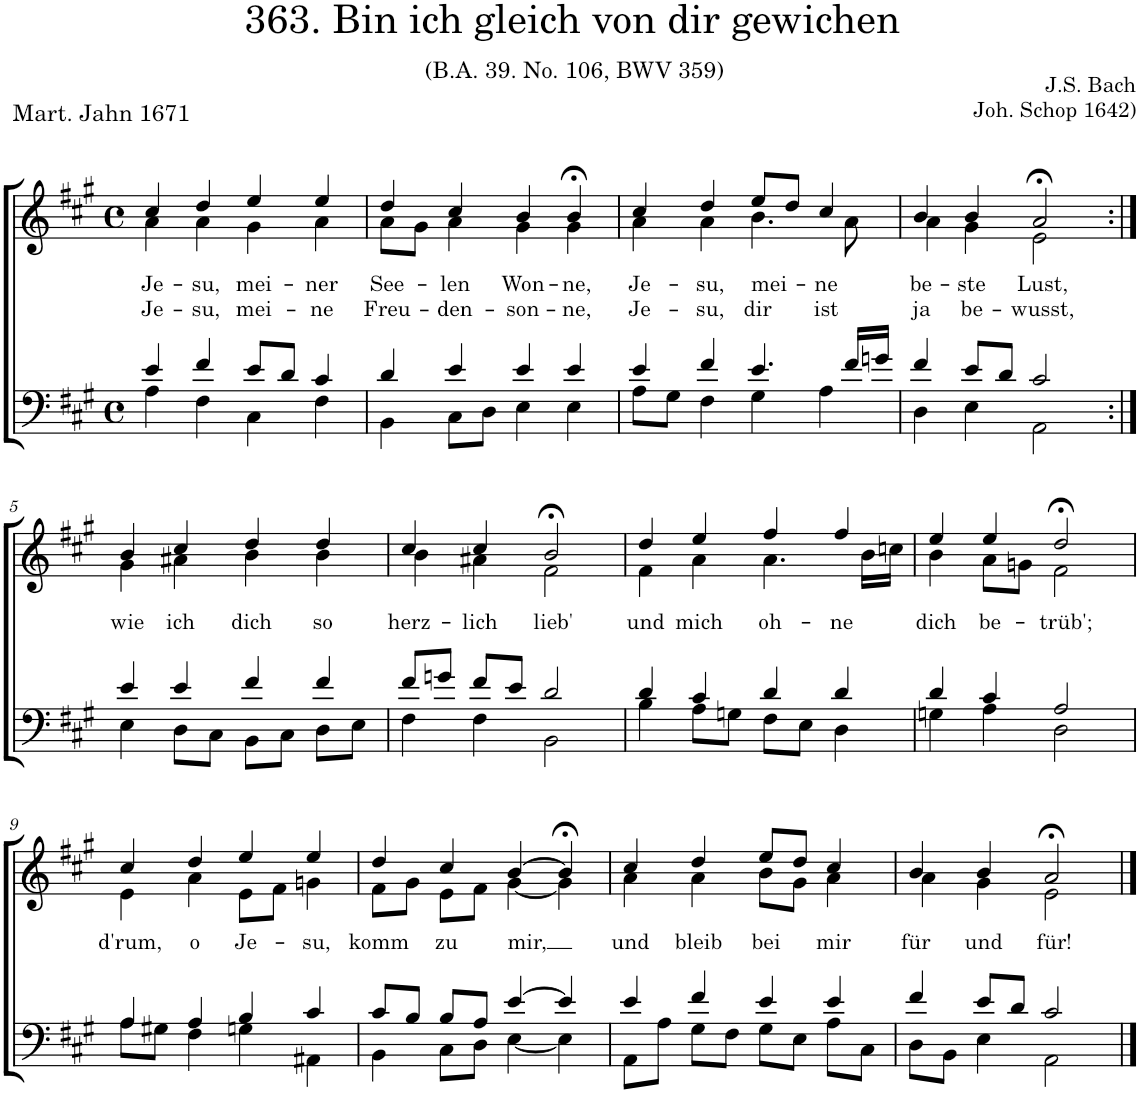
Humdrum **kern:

**kern	**kern	**text	**text
*part2	*part1	*part1	*part1
*staff2	*staff1	*staff1	*staff1
*I"Tenor/Bass	*I"Soprano/Alto	*	*
*clefF4	*clefG2	*	*
*k[f#c#g#]	*k[f#c#g#]	*	*
*M4/4	*M4/4	*	*
*met(c)	*met(c)	*	*
=1	=1	=1	=1
*^	*	*	*
!	!	!	!LO:LY:b	!LO:LY:b
*	*	*^	*	*
4e/	4A\	4cc#/	4a\	Je-	Je-
!	!	!	!	!LO:LY:b	!LO:LY:b
4f#/	4F#\	4dd/	4a\	-su,	-su,
!	!	!	!	!LO:LY:b	!LO:LY:b
8e/L	4C#\	4ee/	4g#\	mei-	mei-
8d/J	.	.	.	.	.
!	!	!	!	!LO:LY:b	!LO:LY:b
4c#/	4F#\	4ee/	4a\	-ner	-ne
=2	=2	=2	=2	=2	=2
!	!	!	!	!LO:LY:b	!LO:LY:b
4d/	4BB\	4dd/	8a\L	See-	Freu-
.	.	.	8g#\J	.	.
!	!	!	!	!LO:LY:b	!LO:LY:b
4e/	8C#\L	4cc#/	4a\	-len	-den-
.	8D\J	.	.	.	.
!	!	!	!	!LO:LY:b	!LO:LY:b
4e/	4E\	4b/	4g#\	Won-	-son-
!	!	!	!	!LO:LY:b	!LO:LY:b
4e/	4E\	4b;<,/	4g#\	-ne,	-ne,
=3	=3	=3	=3	=3	=3
!	!	!	!	!LO:LY:b	!LO:LY:b
4e/	8A\L	4cc#/	4a\	Je-	Je-
.	8G#\J	.	.	.	.
!	!	!	!	!LO:LY:b	!LO:LY:b
4f#/	4F#\	4dd/	4a\	-su,	-su,
!	!	!	!	!LO:LY:b	!LO:LY:b
4.e/	4G#\	8ee/L	4.b\	mei-	dir
.	.	8dd/J	.	.	.
!	!	!	!	!LO:LY:b	!LO:LY:b
.	4A\	4cc#/	.	-ne	ist
16f#/LL	.	.	8a\	.	.
16gn/JJ	.	.	.	.	.
=4	=4	=4	=4	=4	=4
!	!	!	!	!LO:LY:b	!LO:LY:b
4f#/	4D\	4b/	4a\	be-	ja
!	!	!	!	!LO:LY:b	!LO:LY:b
8e/L	4E\	4b/	4g#\	-ste	be-
8d/J	.	.	.	.	.
!	!	!	!	!LO:LY:b	!LO:LY:b
2c#/	2AA\	2a;<,/	2e\	Lust,	-wusst,
!!LO:LB:g=z	!!
=5:|!	=5:|!	=5:|!	=5:|!	=5:|!	=5:|!
!	!	!	!	!LO:LY:b	!
4e/	4E\	4b/	4g#\	wie	.
!	!	!	!	!LO:LY:b	!
4e/	8D\L	4cc#/	4a#X\	ich	.
.	8C#\J	.	.	.	.
!	!	!	!	!LO:LY:b	!
4f#/	8BB\L	4dd/	4b\	dich	.
.	8C#\J	.	.	.	.
!	!	!	!	!LO:LY:b	!
4f#/	8D\L	4dd/	4b\	so	.
.	8E\J	.	.	.	.
=6	=6	=6	=6	=6	=6
!	!	!	!	!LO:LY:b	!
8f#/L	4F#\	4cc#/	4b\	herz-	.
8gn/J	.	.	.	.	.
!	!	!	!	!LO:LY:b	!
8f#/L	4F#\	4cc#/	4a#X\	-lich	.
8e/J	.	.	.	.	.
!	!	!	!	!LO:LY:b	!
2d/	2BB\	2b;<,/	2f#\	lieb'	.
=7	=7	=7	=7	=7	=7
!	!	!	!	!LO:LY:b	!
4d/	4B\	4dd/	4f#\	und	.
!	!	!	!	!LO:LY:b	!
4c#/	8A\L	4ee/	4a\	mich	.
.	8Gn\J	.	.	.	.
!	!	!	!	!LO:LY:b	!
4d/	8F#\L	4ff#/	4.a\	oh-	.
.	8E\J	.	.	.	.
!	!	!	!	!LO:LY:b	!
4d/	4D\	4ff#/	.	-ne	.
.	.	.	16b\LL	.	.
.	.	.	16ccn\JJ	.	.
=8	=8	=8	=8	=8	=8
!	!	!	!	!LO:LY:b	!
4d/	4Gn\	4ee/	4b\	dich	.
!	!	!	!	!LO:LY:b	!
4c#/	4A\	4ee/	8a\L	be-	.
.	.	.	8gn\J	.	.
!	!	!	!	!LO:LY:b	!
2A/	2D\	2dd;<,/	2f#\	-trüb';	.
!!LO:LB:g=z	!!
=9	=9	=9	=9	=9	=9
!	!	!	!	!LO:LY:b	!
4A/	8A\L	4cc#/	4e\	d'rum,	.
.	8G#X\J	.	.	.	.
!	!	!	!	!LO:LY:b	!
4A/	4F#\	4dd/	4a\	o	.
!	!	!	!	!LO:LY:b	!
4B/	4Gn\	4ee/	8e\L	Je-	.
.	.	.	8f#\J	.	.
!	!	!	!	!LO:LY:b	!
4c#/	4AA#X\	4ee/	4gn\	-su,	.
=10	=10	=10	=10	=10	=10
!	!	!	!	!LO:LY:b	!
8c#/L	4BB\	4dd/	8f#\L	komm	.
8B/J	.	.	8g#\J	.	.
!	!	!	!	!LO:LY:b	!
8B/L	8C#\L	4cc#/	8e\L	zu	.
8A/J	8D\J	.	8f#\J	.	.
!	!	!	!	!LO:LY:b	!
[4e/	[4E\	[4b/	[4g#\	mir,	.
4e/]	4E\]	4b;<,/]	4g#\]	.	.
=11	=11	=11	=11	=11	=11
!	!	!	!	!LO:LY:b	!
4e/	8AA\L	4cc#/	4a\	und	.
.	8A\J	.	.	.	.
!	!	!	!	!LO:LY:b	!
4f#/	8G#\L	4dd/	4a\	bleib	.
.	8F#\J	.	.	.	.
!	!	!	!	!LO:LY:b	!
4e/	8G#\L	8ee/L	8b\L	bei	.
.	8E\J	8dd/J	8g#\J	.	.
!	!	!	!	!LO:LY:b	!
4e/	8A\L	4cc#/	4a\	mir	.
.	8C#\J	.	.	.	.
=12	=12	=12	=12	=12	=12
!	!	!	!	!LO:LY:b	!
4f#/	8D\L	4b/	4a\	für	.
.	8BB\J	.	.	.	.
!	!	!	!	!LO:LY:b	!
8e/L	4E\	4b/	4g#\	und	.
8d/J	.	.	.	.	.
!	!	!	!	!LO:LY:b	!
2c#/	2AA\	2a;</	2e\	für!	.
*v	*v	*	*	*	*
*	*v	*v	*	*
==	==	==	==
*-	*-	*-	*-
